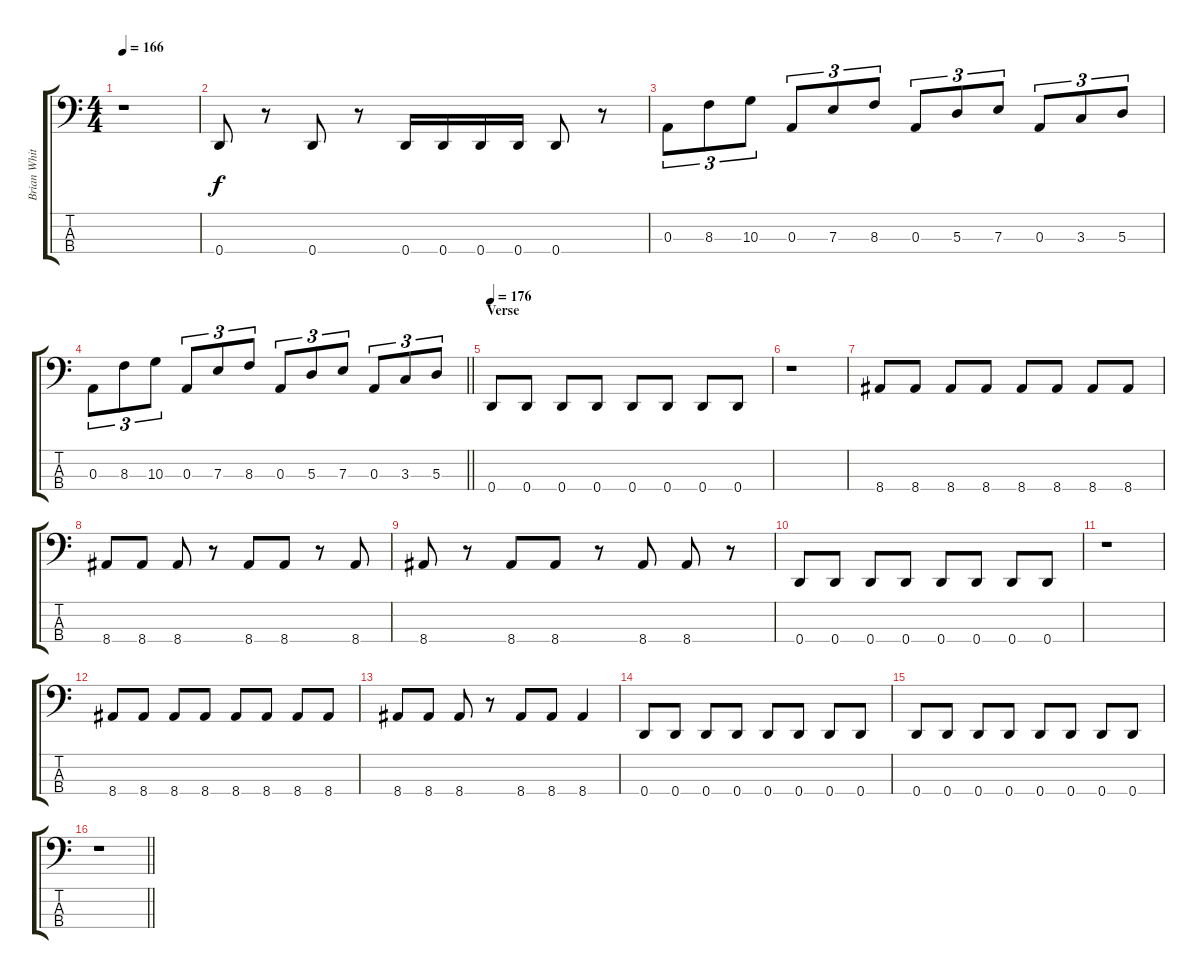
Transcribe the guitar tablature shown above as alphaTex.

\track ("Brian White" "Brian Whit") {instrument electricbasspick}
\staff {score tabs}
\tuning (G2 D2 A1 D1) {hide}
\ts (4 4)
\tempo 166
\clef f4
\ks c
r.1{dy f} |
0.4.8 r.8 0.4.8 r.8 0.4.16 0.4.16 0.4.16 0.4.16 0.4.8 r.8 |
0.3.8{tu (3 2)} 8.3.8{tu (3 2)} 10.3.8{tu (3 2)} 0.3.8{tu (3 2)} 7.3.8{tu (3 2)} 8.3.8{tu (3 2)} 0.3.8{tu (3 2)} 5.3.8{tu (3 2)} 7.3.8{tu (3 2)} 0.3.8{tu (3 2)} 3.3.8{tu (3 2)} 5.3.8{tu (3 2)} |
\barLineRight lightlight
0.3.8{tu (3 2)} 8.3.8{tu (3 2)} 10.3.8{tu (3 2)} 0.3.8{tu (3 2)} 7.3.8{tu (3 2)} 8.3.8{tu (3 2)} 0.3.8{tu (3 2)} 5.3.8{tu (3 2)} 7.3.8{tu (3 2)} 0.3.8{tu (3 2)} 3.3.8{tu (3 2)} 5.3.8{tu (3 2)} |
\section ("" "Verse")
\tempo 176
0.4.8 0.4.8 0.4.8 0.4.8 0.4.8 0.4.8 0.4.8 0.4.8 |
r.1 |
8.4.8 8.4.8 8.4.8 8.4.8 8.4.8 8.4.8 8.4.8 8.4.8 |
8.4.8 8.4.8 8.4.8 r.8 8.4.8 8.4.8 r.8 8.4.8 |
8.4.8 r.8 8.4.8 8.4.8 r.8 8.4.8 8.4.8 r.8 |
0.4.8 0.4.8 0.4.8 0.4.8 0.4.8 0.4.8 0.4.8 0.4.8 |
r.1 |
8.4.8 8.4.8 8.4.8 8.4.8 8.4.8 8.4.8 8.4.8 8.4.8 |
8.4.8 8.4.8 8.4.8 r.8 8.4.8 8.4.8 8.4.4 |
0.4.8 0.4.8 0.4.8 0.4.8 0.4.8 0.4.8 0.4.8 0.4.8 |
0.4.8 0.4.8 0.4.8 0.4.8 0.4.8 0.4.8 0.4.8 0.4.8 |
\barLineRight lightlight
r.1
